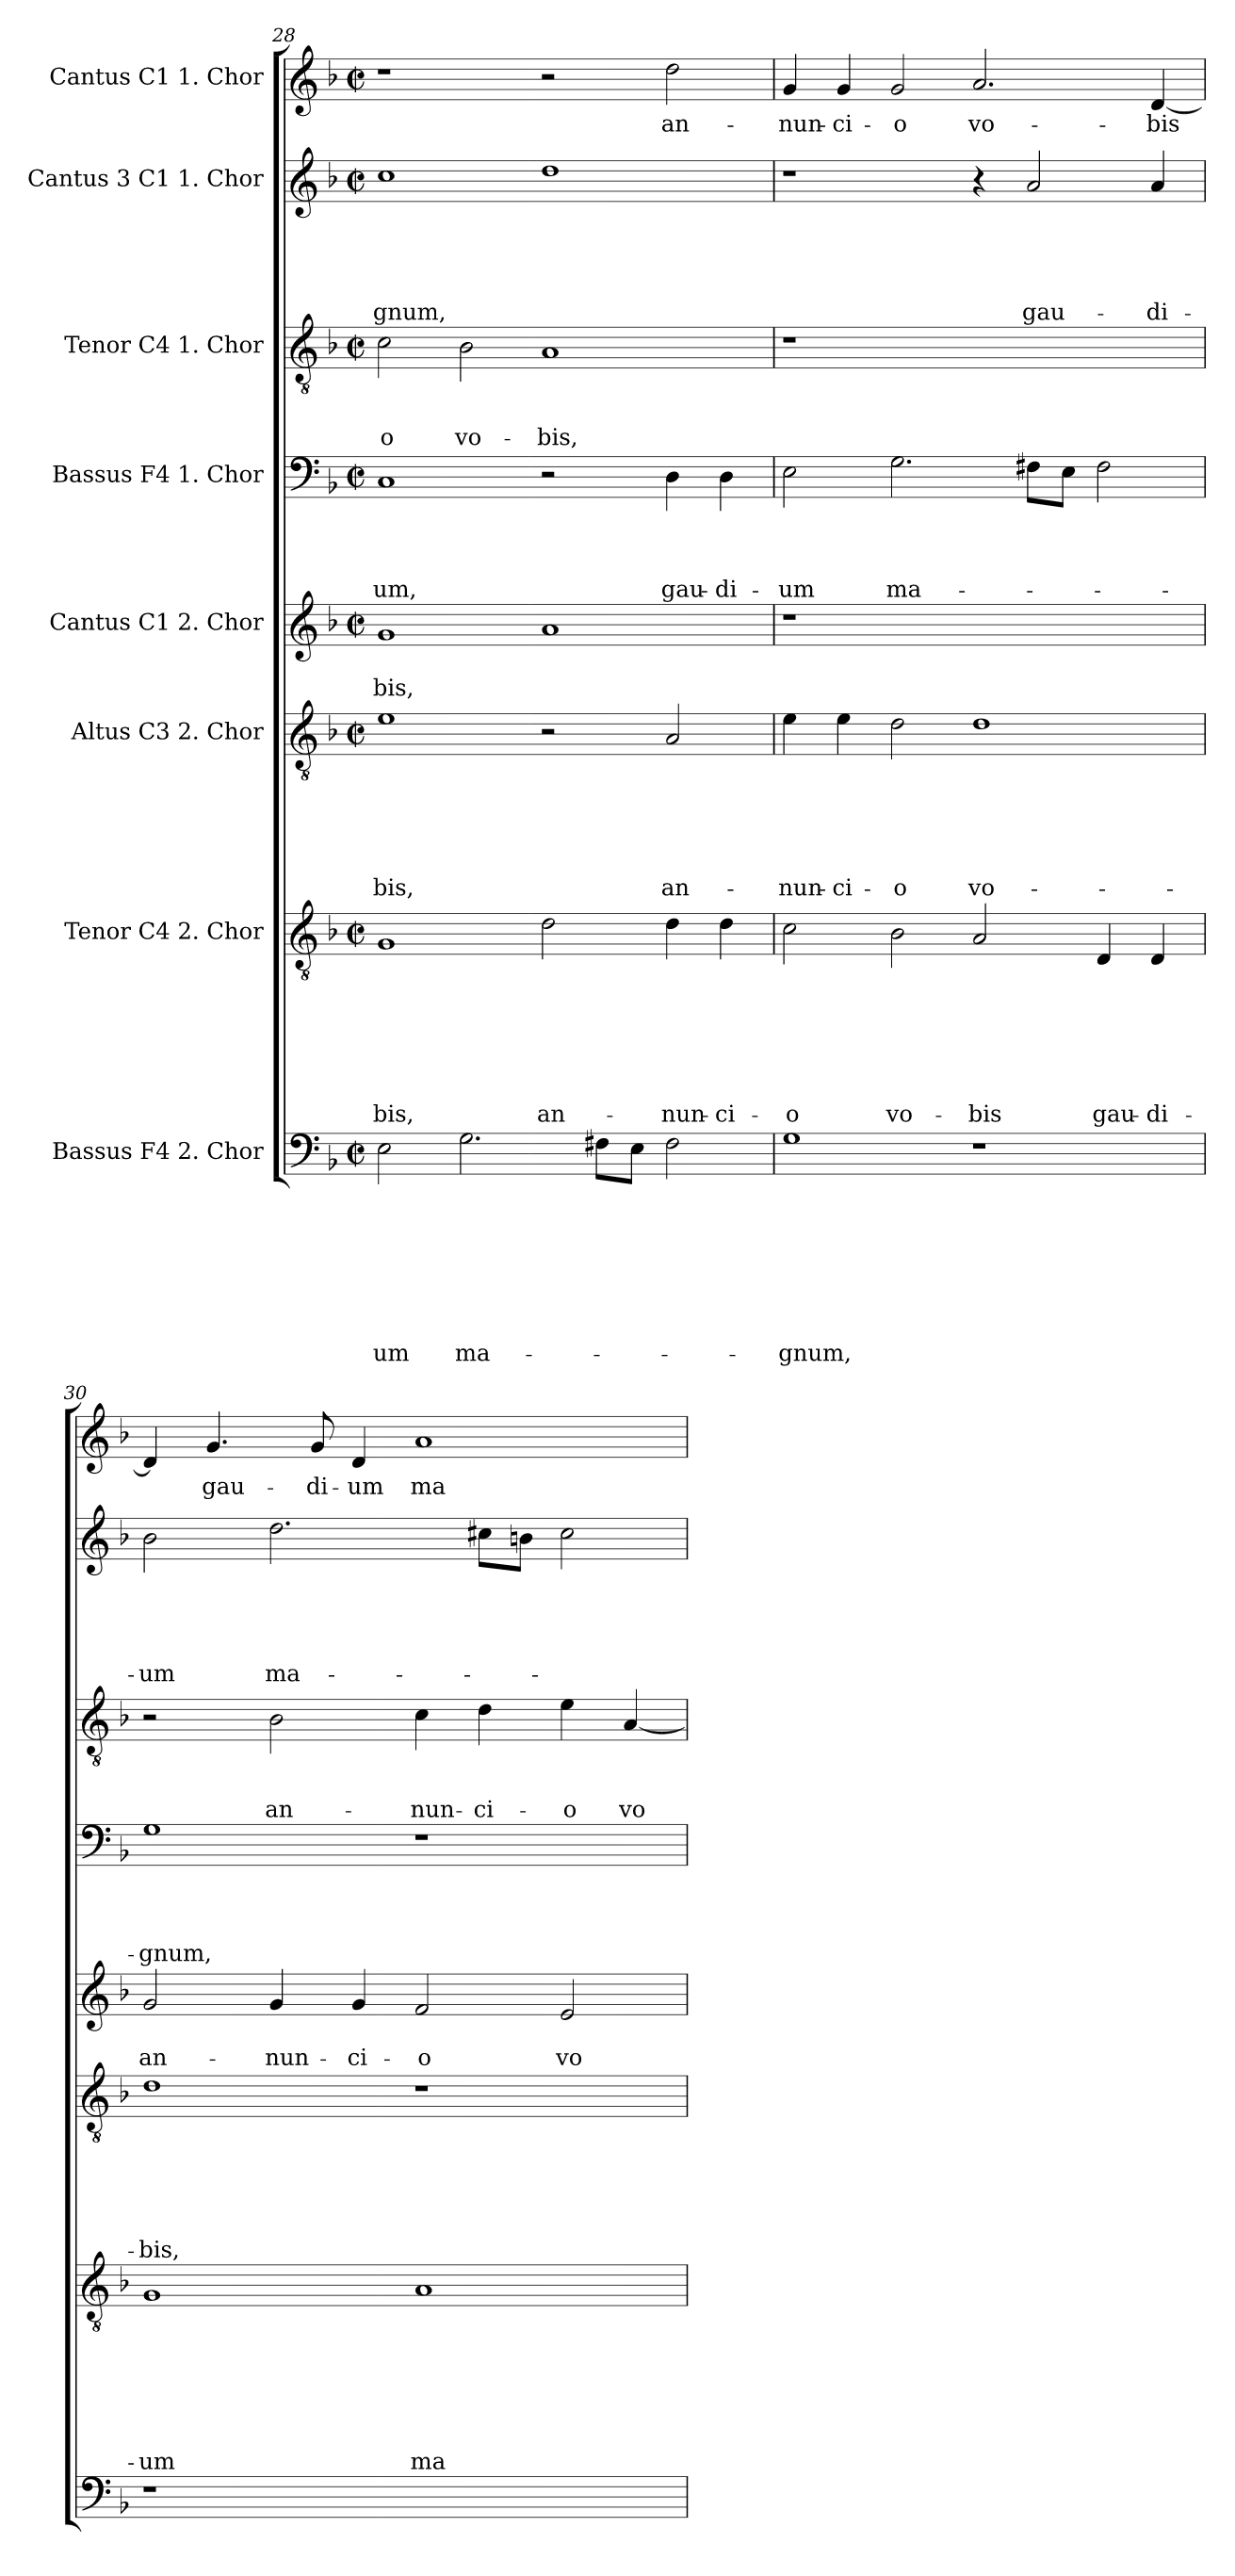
**kern	**text	**text	**text	**text	**text	**text	**text	**text	**kern	**text	**text	**text	**text	**text	**text	**text	**kern	**text	**text	**text	**text	**text	**text	**kern	**text	**text	**kern	**text	**text	**text	**text	**kern	**text	**text	**text	**kern	**text	**text	**text	**text	**text	**kern	**text
*part8	*part8	*part8	*part8	*part8	*part8	*part8	*part8	*part8	*part7	*part7	*part7	*part7	*part7	*part7	*part7	*part7	*part6	*part6	*part6	*part6	*part6	*part6	*part6	*part5	*part5	*part5	*part4	*part4	*part4	*part4	*part4	*part3	*part3	*part3	*part3	*part2	*part2	*part2	*part2	*part2	*part2	*part1	*part1
*staff8	*staff8	*staff8	*staff8	*staff8	*staff8	*staff8	*staff8	*staff8	*staff7	*staff7	*staff7	*staff7	*staff7	*staff7	*staff7	*staff7	*staff6	*staff6	*staff6	*staff6	*staff6	*staff6	*staff6	*staff5	*staff5	*staff5	*staff4	*staff4	*staff4	*staff4	*staff4	*staff3	*staff3	*staff3	*staff3	*staff2	*staff2	*staff2	*staff2	*staff2	*staff2	*staff1	*staff1
*I"Bassus  F4 2. Chor	*	*	*	*	*	*	*	*	*I"Tenor  C4 2. Chor	*	*	*	*	*	*	*	*I"Altus  C3 2. Chor	*	*	*	*	*	*	*I"Cantus   C1 2. Chor	*	*	*I"Bassus  F4 1. Chor	*	*	*	*	*I"Tenor  C4 1. Chor	*	*	*	*I"Cantus 3 C1 1. Chor	*	*	*	*	*	*I"Cantus  C1 1. Chor	*
*clefF4	*	*	*	*	*	*	*	*	*clefGv2	*	*	*	*	*	*	*	*clefGv2	*	*	*	*	*	*	*clefG2	*	*	*clefF4	*	*	*	*	*clefGv2	*	*	*	*clefG2	*	*	*	*	*	*clefG2	*
*k[b-]	*	*	*	*	*	*	*	*	*k[b-]	*	*	*	*	*	*	*	*k[b-]	*	*	*	*	*	*	*k[b-]	*	*	*k[b-]	*	*	*	*	*k[b-]	*	*	*	*k[b-]	*	*	*	*	*	*k[b-]	*
*F:	*	*	*	*	*	*	*	*	*F:	*	*	*	*	*	*	*	*F:	*	*	*	*	*	*	*F:	*	*	*F:	*	*	*	*	*F:	*	*	*	*F:	*	*	*	*	*	*F:	*
*M2/2	*	*	*	*	*	*	*	*	*M2/2	*	*	*	*	*	*	*	*M2/2	*	*	*	*	*	*	*M2/2	*	*	*M2/2	*	*	*	*	*M2/2	*	*	*	*M2/2	*	*	*	*	*	*M2/2	*
*met(c|)	*	*	*	*	*	*	*	*	*met(c|)	*	*	*	*	*	*	*	*met(c|)	*	*	*	*	*	*	*met(c|)	*	*	*met(c|)	*	*	*	*	*met(c|)	*	*	*	*met(c|)	*	*	*	*	*	*met(c|)	*
=28	=28	=28	=28	=28	=28	=28	=28	=28	=28	=28	=28	=28	=28	=28	=28	=28	=28	=28	=28	=28	=28	=28	=28	=28	=28	=28	=28	=28	=28	=28	=28	=28	=28	=28	=28	=28	=28	=28	=28	=28	=28	=28	=28
2E\	.	.	.	.	.	.	.	-um	1G	.	.	.	.	.	.	-bis,	1e	.	.	.	.	.	-bis,	1g	.	-bis,	1C	.	.	.	-um,	2c\	.	.	-o	1cc	.	.	.	.	-gnum,	1r	.
2.G\	.	.	.	.	.	.	.	ma-	.	.	.	.	.	.	.	.	.	.	.	.	.	.	.	.	.	.	.	.	.	.	.	2B-\	.	.	vo-	.	.	.	.	.	.	.	.
.	.	.	.	.	.	.	.	.	2d\	.	.	.	.	.	.	an-	2r	.	.	.	.	.	.	1a	.	.	2r	.	.	.	.	1A	.	.	-bis,	1dd	.	.	.	.	.	2r	.
8F#X\L	.	.	.	.	.	.	.	.	.	.	.	.	.	.	.	.	.	.	.	.	.	.	.	.	.	.	.	.	.	.	.	.	.	.	.	.	.	.	.	.	.	.	.
8E\J	.	.	.	.	.	.	.	.	.	.	.	.	.	.	.	.	.	.	.	.	.	.	.	.	.	.	.	.	.	.	.	.	.	.	.	.	.	.	.	.	.	.	.
2F#\	.	.	.	.	.	.	.	.	4d\	.	.	.	.	.	.	-nun-	2A/	.	.	.	.	.	an-	.	.	.	4D\	.	.	.	gau-	.	.	.	.	.	.	.	.	.	.	2dd\	an-
.	.	.	.	.	.	.	.	.	4d\	.	.	.	.	.	.	-ci-	.	.	.	.	.	.	.	.	.	.	4D\	.	.	.	-di-	.	.	.	.	.	.	.	.	.	.	.	.
=29	=29	=29	=29	=29	=29	=29	=29	=29	=29	=29	=29	=29	=29	=29	=29	=29	=29	=29	=29	=29	=29	=29	=29	=29	=29	=29	=29	=29	=29	=29	=29	=29	=29	=29	=29	=29	=29	=29	=29	=29	=29	=29	=29
1G	.	.	.	.	.	.	.	-gnum,	2c\	.	.	.	.	.	.	-o	4e\	.	.	.	.	.	-nun-	1r	.	.	2E\	.	.	.	-um	1r	.	.	.	1r	.	.	.	.	.	4g/	-nun-
.	.	.	.	.	.	.	.	.	.	.	.	.	.	.	.	.	4e\	.	.	.	.	.	-ci-	.	.	.	.	.	.	.	.	.	.	.	.	.	.	.	.	.	.	4g/	-ci-
.	.	.	.	.	.	.	.	.	2B-\	.	.	.	.	.	.	vo-	2d\	.	.	.	.	.	-o	.	.	.	2.G\	.	.	.	ma-	.	.	.	.	.	.	.	.	.	.	2g/	-o
1r	.	.	.	.	.	.	.	.	2A/	.	.	.	.	.	.	-bis	1d	.	.	.	.	.	vo-	1ryy	.	.	.	.	.	.	.	1ryy	.	.	.	4r	.	.	.	.	.	2.a/	vo-
.	.	.	.	.	.	.	.	.	.	.	.	.	.	.	.	.	.	.	.	.	.	.	.	.	.	.	8F#X\L	.	.	.	.	.	.	.	.	2a/	.	.	.	.	gau-	.	.
.	.	.	.	.	.	.	.	.	.	.	.	.	.	.	.	.	.	.	.	.	.	.	.	.	.	.	8E\J	.	.	.	.	.	.	.	.	.	.	.	.	.	.	.	.
.	.	.	.	.	.	.	.	.	4D/	.	.	.	.	.	.	gau-	.	.	.	.	.	.	.	.	.	.	2F#\	.	.	.	.	.	.	.	.	.	.	.	.	.	.	.	.
.	.	.	.	.	.	.	.	.	4D/	.	.	.	.	.	.	-di-	.	.	.	.	.	.	.	.	.	.	.	.	.	.	.	.	.	.	.	4a/	.	.	.	.	-di-	[4d/	-bis
=30	=30	=30	=30	=30	=30	=30	=30	=30	=30	=30	=30	=30	=30	=30	=30	=30	=30	=30	=30	=30	=30	=30	=30	=30	=30	=30	=30	=30	=30	=30	=30	=30	=30	=30	=30	=30	=30	=30	=30	=30	=30	=30	=30
1r	.	.	.	.	.	.	.	.	1G	.	.	.	.	.	.	-um	1d	.	.	.	.	.	-bis,	2g/	.	an-	1G	.	.	.	-gnum,	2r	.	.	.	2b-\	.	.	.	.	-um	4d/]	.
.	.	.	.	.	.	.	.	.	.	.	.	.	.	.	.	.	.	.	.	.	.	.	.	.	.	.	.	.	.	.	.	.	.	.	.	.	.	.	.	.	.	4.g/	gau-
.	.	.	.	.	.	.	.	.	.	.	.	.	.	.	.	.	.	.	.	.	.	.	.	4g/	.	-nun-	.	.	.	.	.	2B-\	.	.	an-	2.dd\	.	.	.	.	ma-	.	.
.	.	.	.	.	.	.	.	.	.	.	.	.	.	.	.	.	.	.	.	.	.	.	.	.	.	.	.	.	.	.	.	.	.	.	.	.	.	.	.	.	.	8g/	-di-
.	.	.	.	.	.	.	.	.	.	.	.	.	.	.	.	.	.	.	.	.	.	.	.	4g/	.	-ci-	.	.	.	.	.	.	.	.	.	.	.	.	.	.	.	4d/	-um
1ryy	.	.	.	.	.	.	.	.	1A	.	.	.	.	.	.	ma-	1r	.	.	.	.	.	.	2f/	.	-o	1r	.	.	.	.	4c\	.	.	-nun-	.	.	.	.	.	.	1a	ma-
.	.	.	.	.	.	.	.	.	.	.	.	.	.	.	.	.	.	.	.	.	.	.	.	.	.	.	.	.	.	.	.	4d\	.	.	-ci-	8cc#X\L	.	.	.	.	.	.	.
.	.	.	.	.	.	.	.	.	.	.	.	.	.	.	.	.	.	.	.	.	.	.	.	.	.	.	.	.	.	.	.	.	.	.	.	8bn\J	.	.	.	.	.	.	.
.	.	.	.	.	.	.	.	.	.	.	.	.	.	.	.	.	.	.	.	.	.	.	.	2e/	.	vo-	.	.	.	.	.	4e\	.	.	-o	2cc#\	.	.	.	.	.	.	.
.	.	.	.	.	.	.	.	.	.	.	.	.	.	.	.	.	.	.	.	.	.	.	.	.	.	.	.	.	.	.	.	[4A/	.	.	vo-	.	.	.	.	.	.	.	.
=	=	=	=	=	=	=	=	=	=	=	=	=	=	=	=	=	=	=	=	=	=	=	=	=	=	=	=	=	=	=	=	=	=	=	=	=	=	=	=	=	=	=	=
*-	*-	*-	*-	*-	*-	*-	*-	*-	*-	*-	*-	*-	*-	*-	*-	*-	*-	*-	*-	*-	*-	*-	*-	*-	*-	*-	*-	*-	*-	*-	*-	*-	*-	*-	*-	*-	*-	*-	*-	*-	*-	*-	*-
